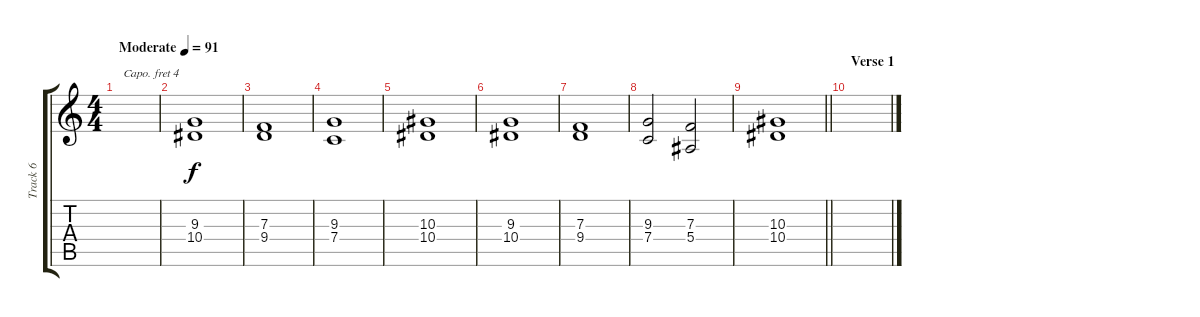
\track ("Track 6" "Track 6") {instrument stringensemble1}
\staff {score tabs}
\capo 4
\tuning (Eb4 Bb3 Gb3 Db3 Ab2 Eb2) {hide}
\ts (4 4)
\tempo (91 "Moderate")
\clef g2
\ks c
|
(9.3 10.4).1 |
(7.3 9.4).1 |
(9.3 7.4).1 |
(10.3 10.4).1 |
(9.3 10.4).1 |
(7.3 9.4).1 |
(9.3 7.4).2 (7.3 5.4).2 |
\barLineRight lightlight
(10.3 10.4).1 |
\section ("" "Verse 1")
